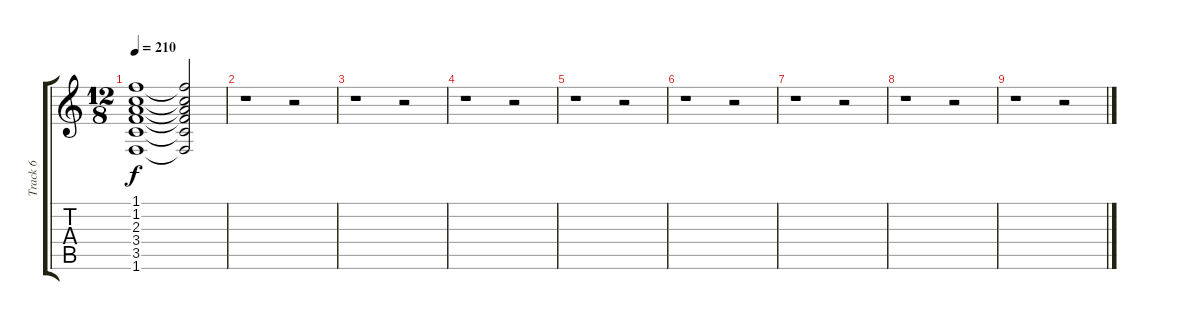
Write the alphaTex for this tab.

\track ("Track 6" "Track 6") {instrument acousticguitarsteel}
\staff {score tabs}
\tuning (E4 B3 G3 D3 A2 E2) {hide}
\ts (12 8)
\tempo 210
\clef g2
\ks c
(1.1{t} 1.2{t} 2.3{t} 3.4{t} 3.5{t} 1.6{t}).1{dy f} (1.1{t} 1.2{t} 2.3{t} 3.4{t} 3.5{t} 1.6{t}).2 |
r.1 r.2 |
r.1 r.2 |
r.1 r.2 |
r.1 r.2 |
r.1 r.2 |
r.1 r.2 |
r.1 r.2 |
r.1 r.2
